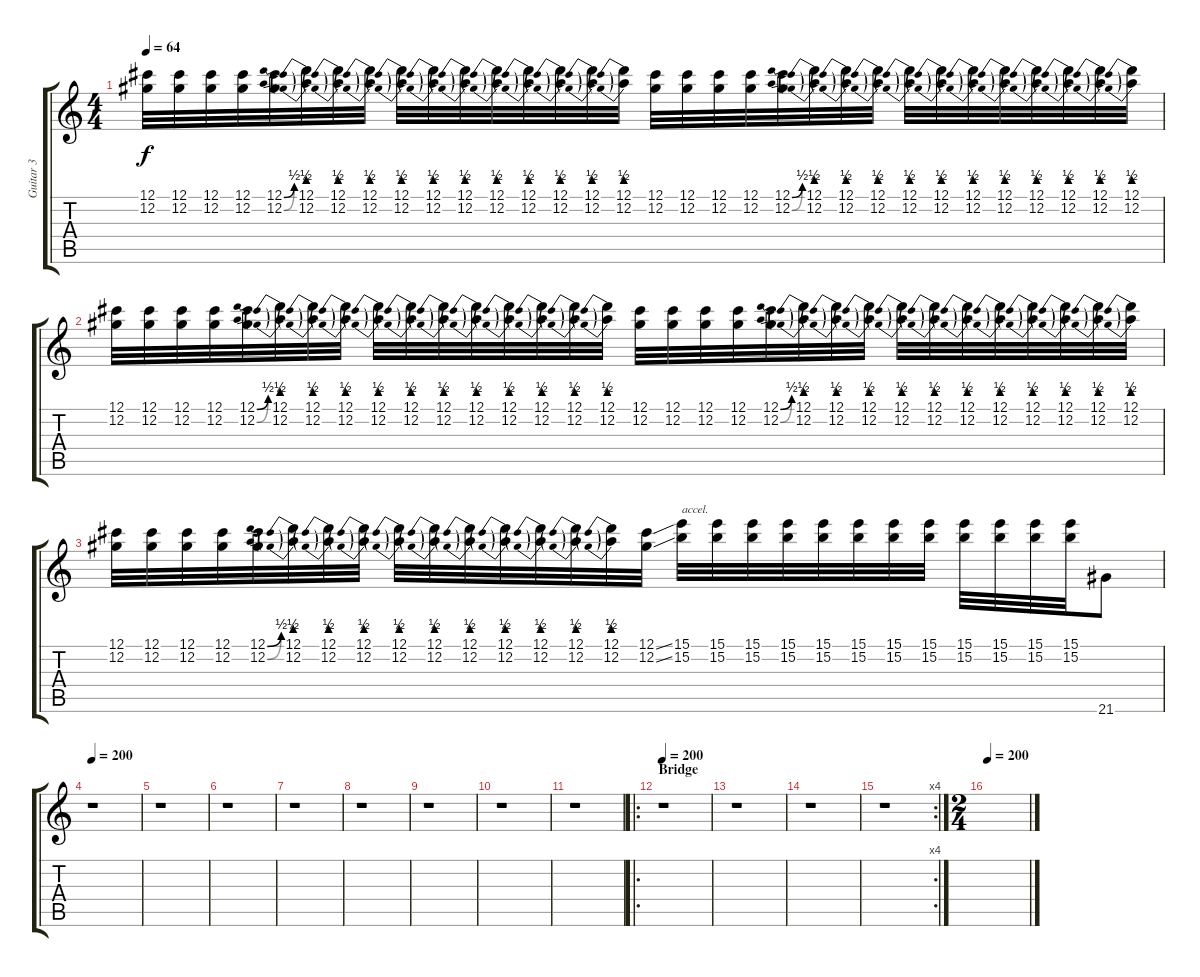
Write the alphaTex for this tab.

\track ("Guitar 3" "Guitar 3") {instrument distortionguitar}
\staff {score tabs}
\tuning (Db4 Ab3 E3 B2 Gb2 B1) {hide}
\ts (4 4)
\tempo 64
\clef g2
\ks c
(12.1 12.2).32{dy f} (12.1 12.2).32 (12.1 12.2).32 (12.1 12.2).32 (12.1{be (bend 0 0 60 2)} 12.2{be (bend 0 0 60 2)}).32 (12.1{be (prebend 0 2 60 2)} 12.2{be (prebend 0 2 60 2)}).32 (12.1{be (prebend 0 2 60 2)} 12.2{be (prebend 0 2 60 2)}).32 (12.1{be (prebend 0 2 60 2)} 12.2{be (prebend 0 2 60 2)}).32 (12.1{be (prebend 0 2 60 2)} 12.2{be (prebend 0 2 60 2)}).32 (12.1{be (prebend 0 2 60 2)} 12.2{be (prebend 0 2 60 2)}).32 (12.1{be (prebend 0 2 60 2)} 12.2{be (prebend 0 2 60 2)}).32 (12.1{be (prebend 0 2 60 2)} 12.2{be (prebend 0 2 60 2)}).32 (12.1{be (prebend 0 2 60 2)} 12.2{be (prebend 0 2 60 2)}).32 (12.1{be (prebend 0 2 60 2)} 12.2{be (prebend 0 2 60 2)}).32 (12.1{be (prebend 0 2 60 2)} 12.2{be (prebend 0 2 60 2)}).32 (12.1{be (prebend 0 2 60 2)} 12.2{be (prebend 0 2 60 2)}).32 (12.1 12.2).32 (12.1 12.2).32 (12.1 12.2).32 (12.1 12.2).32 (12.1{be (bend 0 0 60 2)} 12.2{be (bend 0 0 60 2)}).32 (12.1{be (prebend 0 2 60 2)} 12.2{be (prebend 0 2 60 2)}).32 (12.1{be (prebend 0 2 60 2)} 12.2{be (prebend 0 2 60 2)}).32 (12.1{be (prebend 0 2 60 2)} 12.2{be (prebend 0 2 60 2)}).32 (12.1{be (prebend 0 2 60 2)} 12.2{be (prebend 0 2 60 2)}).32 (12.1{be (prebend 0 2 60 2)} 12.2{be (prebend 0 2 60 2)}).32 (12.1{be (prebend 0 2 60 2)} 12.2{be (prebend 0 2 60 2)}).32 (12.1{be (prebend 0 2 60 2)} 12.2{be (prebend 0 2 60 2)}).32 (12.1{be (prebend 0 2 60 2)} 12.2{be (prebend 0 2 60 2)}).32 (12.1{be (prebend 0 2 60 2)} 12.2{be (prebend 0 2 60 2)}).32 (12.1{be (prebend 0 2 60 2)} 12.2{be (prebend 0 2 60 2)}).32 (12.1{be (prebend 0 2 60 2)} 12.2{be (prebend 0 2 60 2)}).32 |
(12.1 12.2).32 (12.1 12.2).32 (12.1 12.2).32 (12.1 12.2).32 (12.1{be (bend 0 0 60 2)} 12.2{be (bend 0 0 60 2)}).32 (12.1{be (prebend 0 2 60 2)} 12.2{be (prebend 0 2 60 2)}).32 (12.1{be (prebend 0 2 60 2)} 12.2{be (prebend 0 2 60 2)}).32 (12.1{be (prebend 0 2 60 2)} 12.2{be (prebend 0 2 60 2)}).32 (12.1{be (prebend 0 2 60 2)} 12.2{be (prebend 0 2 60 2)}).32 (12.1{be (prebend 0 2 60 2)} 12.2{be (prebend 0 2 60 2)}).32 (12.1{be (prebend 0 2 60 2)} 12.2{be (prebend 0 2 60 2)}).32 (12.1{be (prebend 0 2 60 2)} 12.2{be (prebend 0 2 60 2)}).32 (12.1{be (prebend 0 2 60 2)} 12.2{be (prebend 0 2 60 2)}).32 (12.1{be (prebend 0 2 60 2)} 12.2{be (prebend 0 2 60 2)}).32 (12.1{be (prebend 0 2 60 2)} 12.2{be (prebend 0 2 60 2)}).32 (12.1{be (prebend 0 2 60 2)} 12.2{be (prebend 0 2 60 2)}).32 (12.1 12.2).32 (12.1 12.2).32 (12.1 12.2).32 (12.1 12.2).32 (12.1{be (bend 0 0 60 2)} 12.2{be (bend 0 0 60 2)}).32 (12.1{be (prebend 0 2 60 2)} 12.2{be (prebend 0 2 60 2)}).32 (12.1{be (prebend 0 2 60 2)} 12.2{be (prebend 0 2 60 2)}).32 (12.1{be (prebend 0 2 60 2)} 12.2{be (prebend 0 2 60 2)}).32 (12.1{be (prebend 0 2 60 2)} 12.2{be (prebend 0 2 60 2)}).32 (12.1{be (prebend 0 2 60 2)} 12.2{be (prebend 0 2 60 2)}).32 (12.1{be (prebend 0 2 60 2)} 12.2{be (prebend 0 2 60 2)}).32 (12.1{be (prebend 0 2 60 2)} 12.2{be (prebend 0 2 60 2)}).32 (12.1{be (prebend 0 2 60 2)} 12.2{be (prebend 0 2 60 2)}).32 (12.1{be (prebend 0 2 60 2)} 12.2{be (prebend 0 2 60 2)}).32 (12.1{be (prebend 0 2 60 2)} 12.2{be (prebend 0 2 60 2)}).32 (12.1{be (prebend 0 2 60 2)} 12.2{be (prebend 0 2 60 2)}).32 |
(12.1 12.2).32 (12.1 12.2).32 (12.1 12.2).32 (12.1 12.2).32 (12.1{be (bend 0 0 60 2)} 12.2{be (bend 0 0 60 2)}).32 (12.1{be (prebend 0 2 60 2)} 12.2{be (prebend 0 2 60 2)}).32 (12.1{be (prebend 0 2 60 2)} 12.2{be (prebend 0 2 60 2)}).32 (12.1{be (prebend 0 2 60 2)} 12.2{be (prebend 0 2 60 2)}).32 (12.1{be (prebend 0 2 60 2)} 12.2{be (prebend 0 2 60 2)}).32 (12.1{be (prebend 0 2 60 2)} 12.2{be (prebend 0 2 60 2)}).32 (12.1{be (prebend 0 2 60 2)} 12.2{be (prebend 0 2 60 2)}).32 (12.1{be (prebend 0 2 60 2)} 12.2{be (prebend 0 2 60 2)}).32 (12.1{be (prebend 0 2 60 2)} 12.2{be (prebend 0 2 60 2)}).32 (12.1{be (prebend 0 2 60 2)} 12.2{be (prebend 0 2 60 2)}).32 (12.1{be (prebend 0 2 60 2)} 12.2{be (prebend 0 2 60 2)}).32 (12.1{ss} 12.2{ss}).32 (15.1 15.2).32{txt "accel."} (15.1 15.2).32 (15.1 15.2).32 (15.1 15.2).32 (15.1 15.2).32 (15.1 15.2).32 (15.1 15.2).32 (15.1 15.2).32 (15.1 15.2).32 (15.1 15.2).32 (15.1 15.2).32 (15.1 15.2).32 21.6.8 |
\tempo 200
r.1 |
r.1 |
r.1 |
r.1 |
r.1 |
r.1 |
r.1 |
r.1 |
\ro
\section ("" "Bridge")
\tempo 200
r.1 |
r.1 |
r.1 |
\rc 4
r.1 |
\ts (2 4)
\tempo 200
